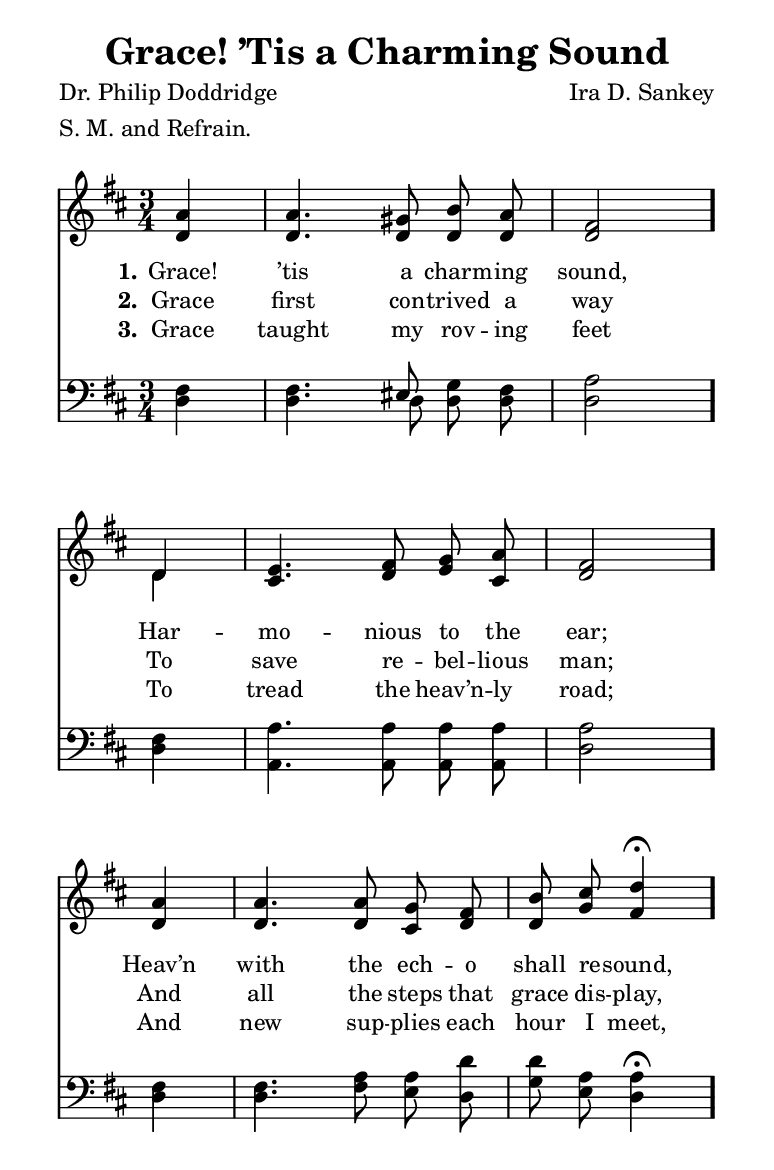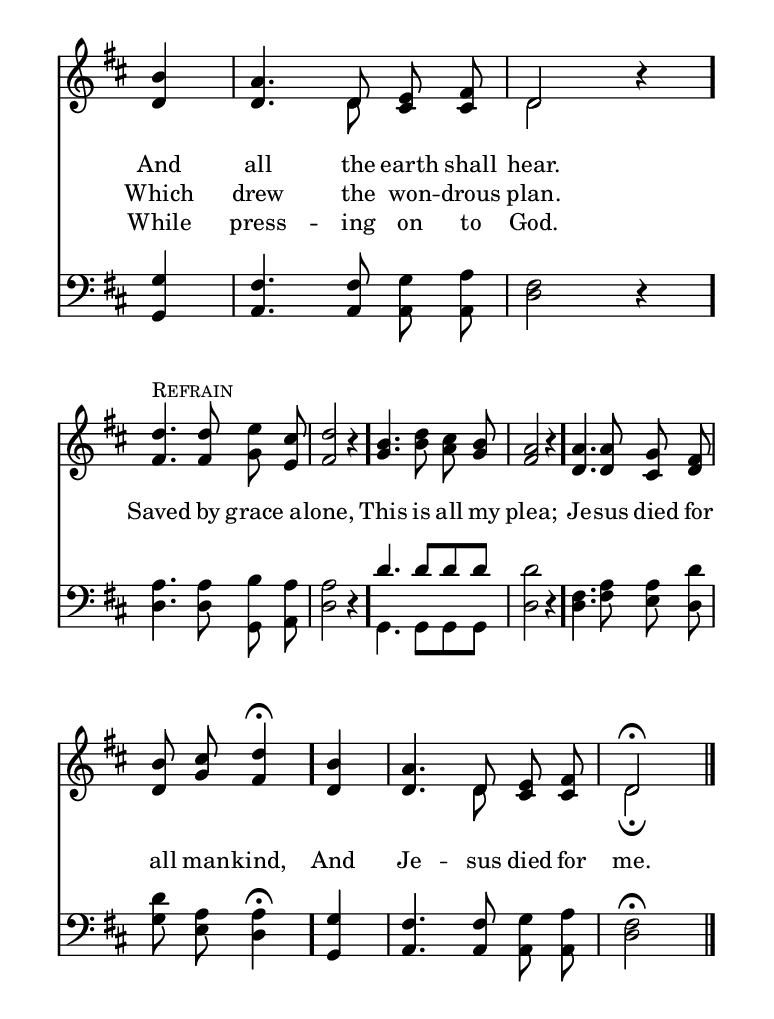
\include "common/global.ily"
\paper {
  \include "common/paper.ily"
  %ragged-bottom = ##t
  ragged-last-bottom = ##t
  %systems-per-page = ##f
  %page-count = ##f
}

\header{
  hymnnumber = "13"
  title = "Grace! ’Tis a Charming Sound"
  tunename = ""
  meter = "S. M. and Refrain."
  poet = "Dr. Philip Doddridge"
  composer = "Ira D. Sankey"
  %copyright = ""
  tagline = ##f
}

phraseA = { c4. c8 c8 c8 | c2 }
% for fermata in MIDI
% TODO make four fermatas (in typesetting) two
ta = { \tempo 4=80 }
tb = { \tempo 4=40 }

patternA = { \ta c4           | c4. c8 c8 c8 | c2           } % Line 1, 2
patternB = { \ta c4. c8 c8 c8 | c8 c8 \tb c4 \fermata } % Refrain line 3
patternC = { \ta c4           | \patternB                   } % Line 3
patternD = { \ta c4. c8 c8 c8 | c2 c4                       } % Refrain line 1, 2
patternE = { \ta c4           | \patternD                   } % Line 4
patternF = { \ta c4           | c4. c8 c8 c8 | \tb c2 \fermata } % Refrain line 4

global = {
  \include "common/overrides.ily"
  %\autoBeamOff
  \override Staff.TimeSignature.style = #'numbered
  \time 3/4
  \override Score.MetronomeMark.transparent = ##t % hide all fermata changes too
  \ta
  \key d \major
  \partial 4
  \autoBeamOff
}

notesSoprano = {
\global
\relative c'' {

  \changePitch \patternA { a | a gis b a  | fis     }
  \changePitch \patternA { d | e fis g a  | fis     }
  \changePitch \patternC { a | a a g fis  | b cis d }
  \changePitch \patternE { b | a d, e fis | d r     }

  << s^\markup { \small \caps "Refrain" }
  \changePitch \patternD {     d' d e cis | d r       } >>
  \changePitch \patternD {     b d cis b  | a r       }
  \changePitch \patternB {     a a g fis  | b cis d   }
  \changePitch \patternF { b | a d, e fis | d         }

  \bar "|."

}
}

notesAlto = {
\global
\relative e' {

  \changePitch \patternA { d | d d d d     | d       }
  \changePitch \patternA { d | cis d e cis | d       }
  \changePitch \patternC { d | d d cis d   | d g fis }
  \changePitch \patternE { d | d d cis cis | d r     }

  \changePitch \patternD {     fis fis g e | fis r   }
  \changePitch \patternD {     g b a g     | fis r   }
  \changePitch \patternB {     d d cis d   | d g fis }
  \changePitch \patternF { d | d d cis cis | d       }

}
}

notesTenor = {
\global
\relative a {

  \changePitch \patternA { fis | fis eis g fis | a     }
  \changePitch \patternA { fis | a a a a       | a     }
  \changePitch \patternC { fis | fis a a d     | d a a }
  \changePitch \patternE { g   | fis fis g a   | fis r }

  \changePitch \patternD {     a a b a     | a r   }
  \changePitch \patternD {     d d d d     | d r   }
  \changePitch \patternB {     fis, a a d  | d a a }
  \changePitch \patternF { g | fis fis g a | fis   }

}
}

notesBass = {
\global
\relative f {

  \changePitch \patternA { d  | d d d d   | d     }
  \changePitch \patternA { d  | a a a a   | d     }
  \changePitch \patternC { d  | d fis e d | g e d }
  \changePitch \patternE { g, | a a a a   | d r   }

  \changePitch \patternD {      d d g, a  | d r   }
  \changePitch \patternD {      g, g g g  | d' r  }
  \changePitch \patternB {      d fis e d | g e d }
  \changePitch \patternF { g, | a a a a   | d     }

}
}

Refrain = \lyricmode {

Saved by grace a -- lone, \bar "."
This is all my plea; \bar "."
Je -- sus died for all man -- kind, \bar "."
And Je -- sus died for me. \bar "."

}

wordsA = \lyricmode {
\set stanza = "1."

Grace! ’tis a charm -- ing sound, \bar "."
Har -- mo -- nious to the ear; \bar "." \break
Heav’n with the ech -- o shall re -- sound, \bar "."
And all the earth shall hear. \bar "." \break

}

wordsB = \lyricmode {
\set stanza = "2."

Grace first con -- trived a way
To save re -- bel -- lious man;
And all the steps that grace dis -- play,
Which drew the won -- drous plan.

\Refrain

}

wordsC = \lyricmode {
\set stanza = "3."

Grace taught my rov -- ing feet
To tread the heav’n -- ly road;
And new sup -- plies each hour I meet,
While press -- ing on to God.

}


\score {
  \context ChoirStaff <<
    \context Staff = upper <<
      \set ChoirStaff.systemStartDelimiter = #'SystemStartBar
      \partcombine #'(2 . 9) \notesSoprano \notesAlto
      \context NullVoice = sopranos { \voiceOne << \notesSoprano >> }
      \context NullVoice = altos { \voiceTwo << \notesAlto >> }
      \context Lyrics = one   \lyricsto sopranos \wordsA
      \context Lyrics = two   \lyricsto sopranos \wordsB
      \context Lyrics = three \lyricsto sopranos \wordsC
      %\context Lyrics = four  \lyricsto sopranos \wordsD
      %\context Lyrics = five  \lyricsto sopranos \wordsE
    >>
    \context Staff = men <<
      \clef bass
      \partcombine #'(2 . 9) \notesTenor \notesBass
      \context NullVoice = tenors { \voiceOne << \notesTenor >> }
      \context NullVoice = basses { \voiceTwo << \notesBass >> }
    >>
  >>
  \layout {
    \include "common/layout.ily"
  }
  \midi{
    \include "common/midi.ily"
  }
}

\version "2.19.49"  % necessary for upgrading to future LilyPond versions.

% vi:set et ts=2 sw=2 ai nocindent syntax=lilypond:
